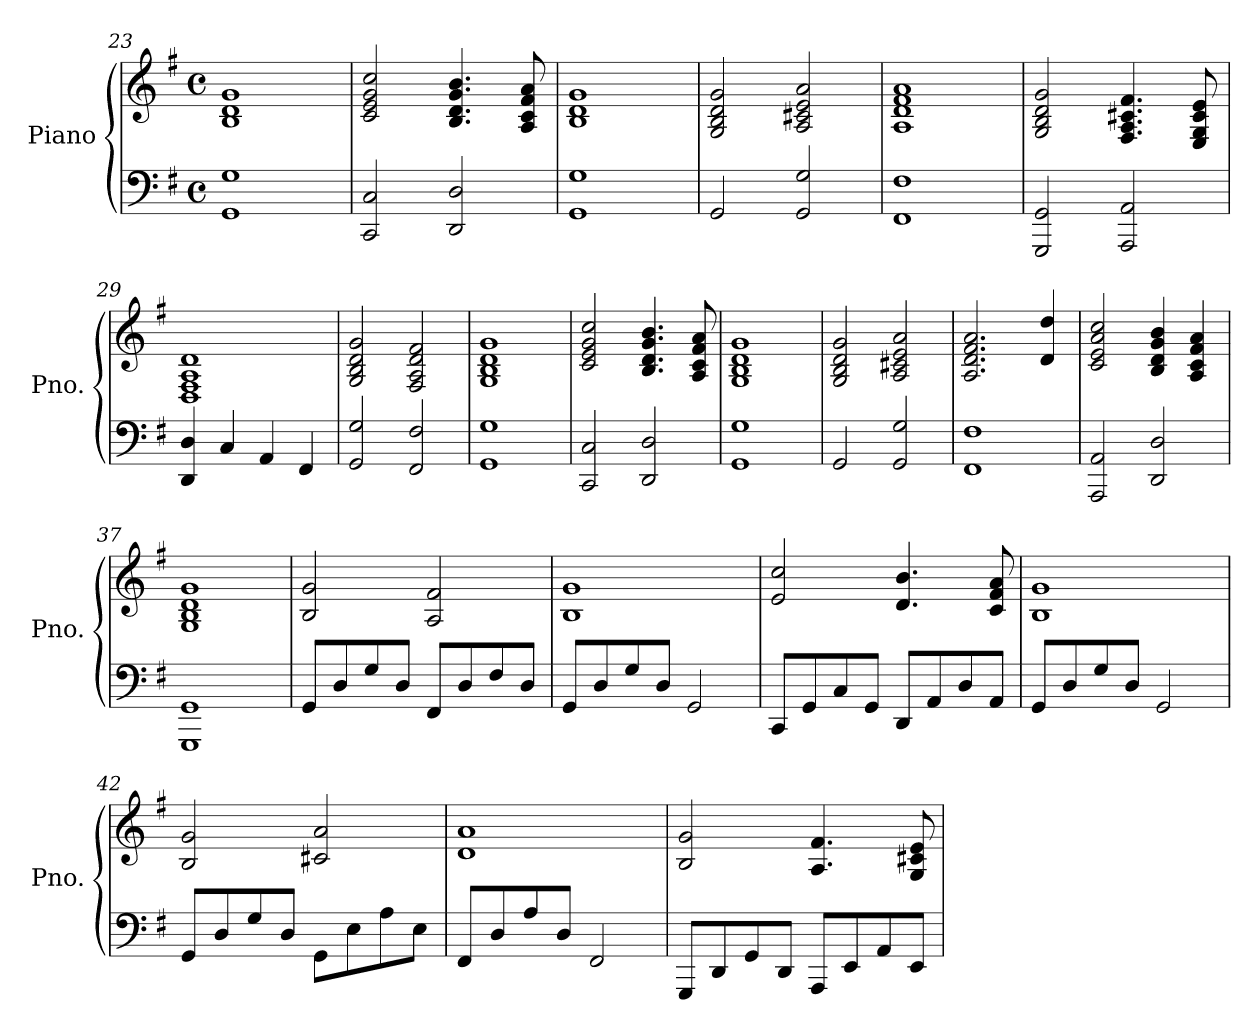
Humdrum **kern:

**kern	**kern
*part1	*part1
*staff2	*staff1
*I"Piano	*
*I'Pno.	*
*clefF4	*clefG2
*k[f#]	*k[f#]
*M4/4	*M4/4
*met(c)	*met(c)
=23	=23
1GG 1G	1B 1d 1g
=24	=24
2CC/ 2C/	2c/ 2e/ 2g/ 2cc/
2DD/ 2D/	4.B/ 4.d/ 4.g/ 4.b/
.	8A/ 8c/ 8f#/ 8a/
=25	=25
1GG 1G	1B 1d 1g
!!LO:LB:g=z
=26	=26
2GG/	2G/ 2B/ 2d/ 2g/
2GG/ 2G/	2A/ 2c#X/ 2e/ 2a/
=27	=27
1FF# 1F#	1A 1d 1f# 1a
=28	=28
2GGG/ 2GG/	2G/ 2B/ 2d/ 2g/
2AAA/ 2AA/	4.F#/ 4.A/ 4.c#X/ 4.f#/
.	8E/ 8G/ 8c#/ 8e/
=29	=29
4DD/ 4D/	1D 1F# 1A 1d
4C/	.
4AA/	.
4FF#/	.
=30	=30
2GG/ 2G/	2G/ 2B/ 2d/ 2g/
2FF#/ 2F#/	2F#/ 2A/ 2d/ 2f#/
=31	=31
1GG 1G	1G 1B 1d 1g
=32	=32
2CC/ 2C/	2c/ 2e/ 2g/ 2cc/
2DD/ 2D/	4.B/ 4.d/ 4.g/ 4.b/
.	8A/ 8c/ 8f#/ 8a/
=33	=33
1GG 1G	1G 1B 1d 1g
=34	=34
2GG/	2G/ 2B/ 2d/ 2g/
2GG/ 2G/	2A/ 2c#X/ 2e/ 2a/
=35	=35
1FF# 1F#	2.A/ 2.d/ 2.f#/ 2.a/
.	4d/ 4dd/
=36	=36
2AAA/ 2AA/	2c/ 2e/ 2a/ 2cc/
2DD/ 2D/	4B/ 4d/ 4g/ 4b/
.	4A/ 4c/ 4f#/ 4a/
=37	=37
1GGG 1GG	1G 1B 1d 1g
!!LO:PB:g=z
=38	=38
8GG/L	2B/ 2g/
8D/	.
8G/	.
8D/J	.
8FF#/L	2A/ 2f#/
8D/	.
8F#/	.
8D/J	.
=39	=39
8GG/L	1B 1g
8D/	.
8G/	.
8D/J	.
2GG/	.
=40	=40
8CC/L	2e/ 2cc/
8GG/	.
8C/	.
8GG/J	.
8DD/L	4.d/ 4.b/
8AA/	.
8D/	.
8AA/J	8c/ 8f#/ 8a/
=41	=41
8GG/L	1B 1g
8D/	.
8G/	.
8D/J	.
2GG/	.
=42	=42
8GG/L	2B/ 2g/
8D/	.
8G/	.
8D/J	.
8GG\L	2c#X/ 2a/
8E\	.
8A\	.
8E\J	.
=43	=43
8FF#/L	1d 1a
8D/	.
8A/	.
8D/J	.
2FF#/	.
=44	=44
8GGG/L	2B/ 2g/
8DD/	.
8GG/	.
8DD/J	.
8AAA/L	4.A/ 4.f#/
8EE/	.
8AA/	.
8EE/J	8G/ 8c#X/ 8e/
=	=
*-	*-
